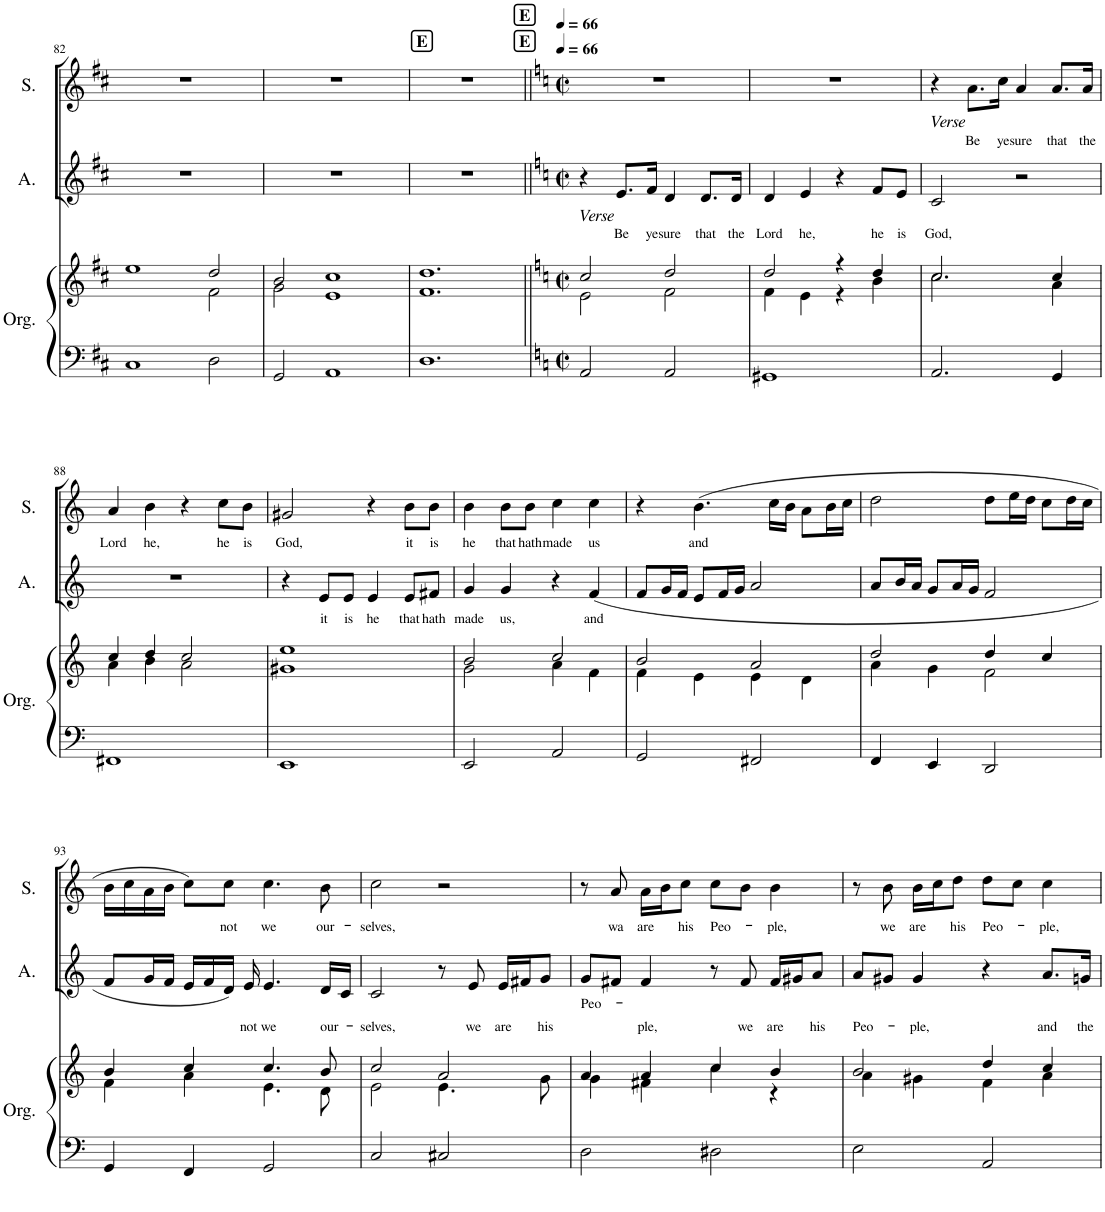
**kern	**kern	**kern	**text	**kern	**text
*part3	*part3	*part2	*part2	*part1	*part1
*staff4	*staff3	*staff2	*staff2	*staff1	*staff1
*I"Organ	*	*I"Alto	*	*I"Soprano I	*
*I'Org.	*	*I'A.	*	*I'S.	*
!!LO:PB:g=z
*clefF4	*clefG2	*clefG2	*	*clefG2	*
*k[f#c#]	*k[f#c#]	*k[f#c#]	*	*k[f#c#]	*
*M3/2	*M3/2	*M3/2	*	*M3/2	*
=82	=82	=82	=82	=82	=82
*	*^	*	*	*	*
1C#	1ee	1a	1.r	.	1.r	.
2D\	2dd/	2f#\	.	.	.	.
=83	=83	=83	=83	=83	=83	=83
2GG/	2b/	2g\	1.r	.	1.r	.
1AA	1cc#	1e	.	.	.	.
=84	=84	=84	=84	=84	=84	=84
!	!	!	!	!	!LO:TX:a:B:t=E	!
*	*v	*v	*	*	*	*
1.D	1.f# 1.dd	1.r	.	1.r	.
!	!	!	!	!LO:TX:a:B:t=E	!
!	!	!	!	!LO:TX:a:B:t=E	!
=85||	=85||	=85||	=85||	=85||	=85||
*k[]	*k[]	*k[]	*	*k[]	*
*M4/4	*M4/4	*M4/4	*	*M4/4	*
*met(c|)	*met(c|)	*met(c|)	*	*met(c|)	*
*	*	*	*	*MM66	*
*	*^	*	*	*	*
!	!	!	!LO:TX:b:i:t=Verse	!	!	!
2AA/	2cc/	2e\	4r	.	1r	.
!	!	!	!	!LO:LY:b	!	!
.	.	.	8.e/L	Be	.	.
!	!	!	!	!LO:LY:b	!	!
.	.	.	16f/Jk	ye	.	.
!	!	!	!	!LO:LY:b	!	!
2AA/	2dd/	2f\	4d/	sure	.	.
!	!	!	!	!LO:LY:b	!	!
.	.	.	8.d/L	that	.	.
!	!	!	!	!LO:LY:b	!	!
.	.	.	16d/Jk	the	.	.
=86	=86	=86	=86	=86	=86	=86
!	!	!	!	!LO:LY:b	!	!
1GG#X	2dd/	4f\	4d/	Lord	1r	.
!	!	!	!	!LO:LY:b	!	!
.	.	4e\	4e/	he,	.	.
.	4r	4r	4r	.	.	.
!	!	!	!	!LO:LY:b	!	!
.	4dd/	4b\	8f/L	he	.	.
!	!	!	!	!LO:LY:b	!	!
.	.	.	8e/J	is	.	.
=87	=87	=87	=87	=87	=87	=87
!	!	!	!	!	!LO:TX:b:i:t=Verse	!
!	!	!	!	!LO:LY:b	!	!
2.AA/	2.cc/	2.cc\	2c/	God,	4r	.
!	!	!	!	!	!	!LO:LY:b
.	.	.	.	.	8.a\L	Be
!	!	!	!	!	!	!LO:LY:b
.	.	.	.	.	16cc\Jk	ye
!	!	!	!	!	!	!LO:LY:b
.	.	.	2r	.	4a/	sure
!	!	!	!	!	!	!LO:LY:b
4GG/	4cc/	4a\	.	.	8.a/L	that
!	!	!	!	!	!	!LO:LY:b
.	.	.	.	.	16a/Jk	the
!!LO:LB:g=z
=88	=88	=88	=88	=88	=88	=88
!	!	!	!	!	!	!LO:LY:b
1FF#X	4cc/	4a\	1r	.	4a/	Lord
!	!	!	!	!	!	!LO:LY:b
.	4dd/	4b\	.	.	4b\	he,
.	2cc/	2a\	.	.	4r	.
!	!	!	!	!	!	!LO:LY:b
.	.	.	.	.	8cc\L	he
!	!	!	!	!	!	!LO:LY:b
.	.	.	.	.	8b\J	is
*	*v	*v	*	*	*	*
=89	=89	=89	=89	=89	=89
!	!	!	!	!	!LO:LY:b
1EE	1g#X 1ee	4r	.	2g#X/	God,
!	!	!	!LO:LY:b	!	!
.	.	8e/L	it	.	.
!	!	!	!LO:LY:b	!	!
.	.	8e/J	is	.	.
!	!	!	!LO:LY:b	!	!
.	.	4e/	he	4r	.
!	!	!	!LO:LY:b	!	!LO:LY:b
.	.	8e/L	that	8b\L	it
!	!	!	!LO:LY:b	!	!LO:LY:b
.	.	8f#X/J	hath	8b\J	is
=90	=90	=90	=90	=90	=90
*	*^	*	*	*	*
!	!	!	!	!LO:LY:b	!	!LO:LY:b
2EE/	2b/	2g\	4g/	made	4b\	he
!	!	!	!	!LO:LY:b	!	!LO:LY:b
.	.	.	4g/	us,	8b\L	that
!	!	!	!	!	!	!LO:LY:b
.	.	.	.	.	8b\J	hath
!	!	!	!	!	!	!LO:LY:b
2AA/	2cc/	4a\	4r	.	4cc\	made
!	!	!	!	!LO:LY:b	!	!LO:LY:b
.	.	4f\	(4f/	and	4cc\	us
=91	=91	=91	=91	=91	=91	=91
2GG/	2b/	4f\	8f/L	.	4r	.
.	.	.	16g/L	.	.	.
.	.	.	16f/JJ	.	.	.
!	!	!	!	!	!	!LO:LY:b
.	.	4e\	8e/L	.	(4.b\	and
.	.	.	16f/L	.	.	.
.	.	.	16g/JJ	.	.	.
2FF#X/	2a/	4e\	2a/	.	.	.
.	.	.	.	.	16cc\LL	.
.	.	.	.	.	16b\JJ	.
.	.	4d\	.	.	8a\L	.
.	.	.	.	.	16b\L	.
.	.	.	.	.	16cc\JJ	.
=92	=92	=92	=92	=92	=92	=92
4FF/	2dd/	4a\	8a/L	.	2dd\	.
.	.	.	16b/L	.	.	.
.	.	.	16a/JJ	.	.	.
4EE/	.	4g\	8g/L	.	.	.
.	.	.	16a/L	.	.	.
.	.	.	16g/JJ	.	.	.
2DD/	4dd/	2f\	2f/	.	8dd\L	.
.	.	.	.	.	16ee\L	.
.	.	.	.	.	16dd\JJ	.
.	4cc/	.	.	.	8cc\L	.
.	.	.	.	.	16dd\L	.
.	.	.	.	.	16cc\JJ	.
!!LO:LB:g=z
=93	=93	=93	=93	=93	=93	=93
4GG/	4b/	4f\	8f/L	.	16b\LL	.
.	.	.	.	.	16cc\	.
.	.	.	16g/L	.	16a\	.
.	.	.	16f/JJ	.	16b\JJ	.
4FF/	4cc/	4a\	16e/LL	.	8cc\L)	.
.	.	.	16f/	.	.	.
!	!	!	!	!	!	!LO:LY:b
.	.	.	16d/JJ)	.	8cc\J	not
!	!	!	!	!LO:LY:b	!	!
.	.	.	16e/	not	.	.
!	!	!	!	!LO:LY:b	!	!LO:LY:b
2GG/	4.cc/	4.e\	4.e/	we	4.cc\	we
!	!	!	!	!LO:LY:b	!	!LO:LY:b
.	8b/	8d\	16d/LL	our-	8b\	our-
.	.	.	16c/JJ	.	.	.
=94	=94	=94	=94	=94	=94	=94
!	!	!	!	!LO:LY:b	!	!LO:LY:b
2C/	2cc/	2e\	2c/	-selves,	2cc\	-selves,
2C#X/	2a/	4.e\	8r	.	2r	.
!	!	!	!	!LO:LY:b	!	!
.	.	.	8e/	we	.	.
!	!	!	!	!LO:LY:b	!	!
.	.	.	16e/LL	are	.	.
.	.	.	16f#X/J	.	.	.
!	!	!	!	!LO:LY:b	!	!
.	.	8g\	8g/J	his	.	.
=95	=95	=95	=95	=95	=95	=95
!	!	!	!	!LO:LY:b	!	!
2D\	4a/	4g\	8g/L	Peo-	8r	.
!	!	!	!	!	!	!LO:LY:b
.	.	.	8f#X/J	.	8a/	wa
!	!	!	!	!LO:LY:b	!	!LO:LY:b
.	4a/	4f#X\	4f#/	-ple,	16a\LL	are
.	.	.	.	.	16b\J	.
!	!	!	!	!	!	!LO:LY:b
.	.	.	.	.	8cc\J	his
!	!	!	!	!	!	!LO:LY:b
2D#X\	4cc/	4cc\	8r	.	8cc\L	Peo-
!	!	!	!	!LO:LY:b	!	!
.	.	.	8f#/	we	8b\J	.
!	!	!	!	!LO:LY:b	!	!LO:LY:b
.	4b/	4r	16f#/LL	are	4b\	-ple,
.	.	.	16g#X/J	.	.	.
!	!	!	!	!LO:LY:b	!	!
.	.	.	8a/J	his	.	.
=96	=96	=96	=96	=96	=96	=96
!	!	!	!	!LO:LY:b	!	!
2E\	2b/	4a\	8a/L	Peo-	8r	.
!	!	!	!	!	!	!LO:LY:b
.	.	.	8g#X/J	.	8b\	we
!	!	!	!	!LO:LY:b	!	!LO:LY:b
.	.	4g#X\	4g#/	-ple,	16b\LL	are
.	.	.	.	.	16cc\J	.
!	!	!	!	!	!	!LO:LY:b
.	.	.	.	.	8dd\J	his
!	!	!	!	!	!	!LO:LY:b
2AA/	4dd/	4f\	4r	.	8dd\L	Peo-
.	.	.	.	.	8cc\J	.
!	!	!	!	!LO:LY:b	!	!LO:LY:b
.	4cc/	4a\	8.a/L	and	4cc\	-ple,
!	!	!	!	!LO:LY:b	!	!
.	.	.	16gn/Jk	the	.	.
*	*v	*v	*	*	*	*
=	=	=	=	=	=
*-	*-	*-	*-	*-	*-
